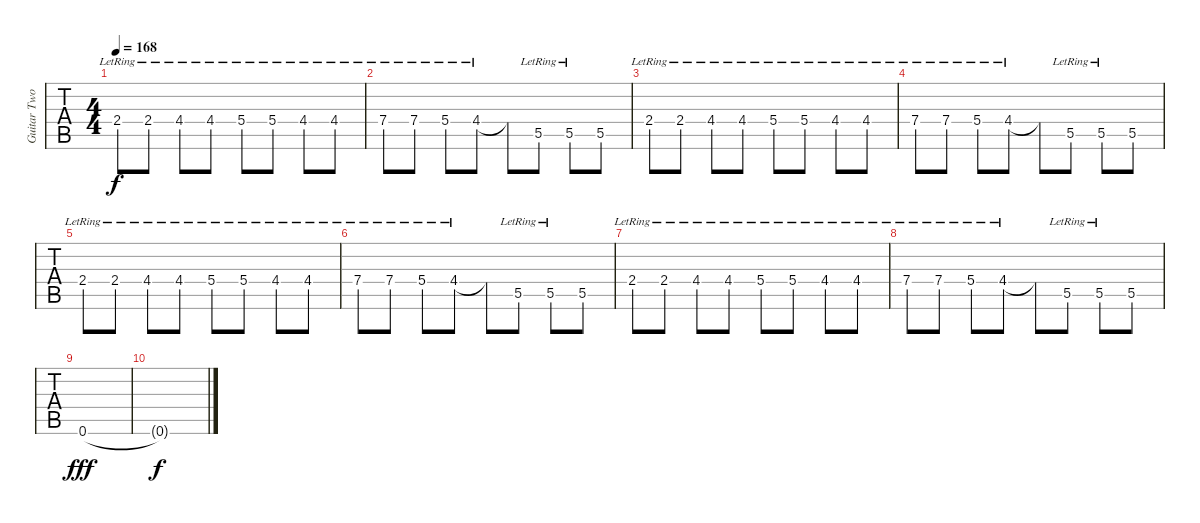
\track ("Guitar Two" "Guitar Two") {instrument overdrivenguitar}
\staff {tabs}
\tuning (E4 B3 G3 D3 A2 E2) {hide}
\ts (4 4)
\tempo 168
\clef g2
\ks c
2.4{lr}.8{dy f} 2.4{lr}.8 4.4{lr}.8 4.4{lr}.8 5.4{lr}.8 5.4{lr}.8 4.4{lr}.8 4.4{lr}.8 |
7.4{lr}.8 7.4{lr}.8 5.4{lr}.8 4.4{lr}.8 4.4{t}.8 5.5{lr}.8 5.5{lr}.8 5.5.8 |
2.4{lr}.8 2.4{lr}.8 4.4{lr}.8 4.4{lr}.8 5.4{lr}.8 5.4{lr}.8 4.4{lr}.8 4.4{lr}.8 |
7.4{lr}.8 7.4{lr}.8 5.4{lr}.8 4.4{lr}.8 4.4{t}.8 5.5{lr}.8 5.5{lr}.8 5.5.8 |
2.4{lr}.8 2.4{lr}.8 4.4{lr}.8 4.4{lr}.8 5.4{lr}.8 5.4{lr}.8 4.4{lr}.8 4.4{lr}.8 |
7.4{lr}.8 7.4{lr}.8 5.4{lr}.8 4.4{lr}.8 4.4{t}.8 5.5{lr}.8 5.5{lr}.8 5.5.8 |
2.4{lr}.8 2.4{lr}.8 4.4{lr}.8 4.4{lr}.8 5.4{lr}.8 5.4{lr}.8 4.4{lr}.8 4.4{lr}.8 |
7.4{lr}.8 7.4{lr}.8 5.4{lr}.8 4.4{lr}.8 4.4{t}.8 5.5{lr}.8 5.5{lr}.8 5.5.8 |
0.6.1{dy fff} |
0.6{t}.1{dy f}
